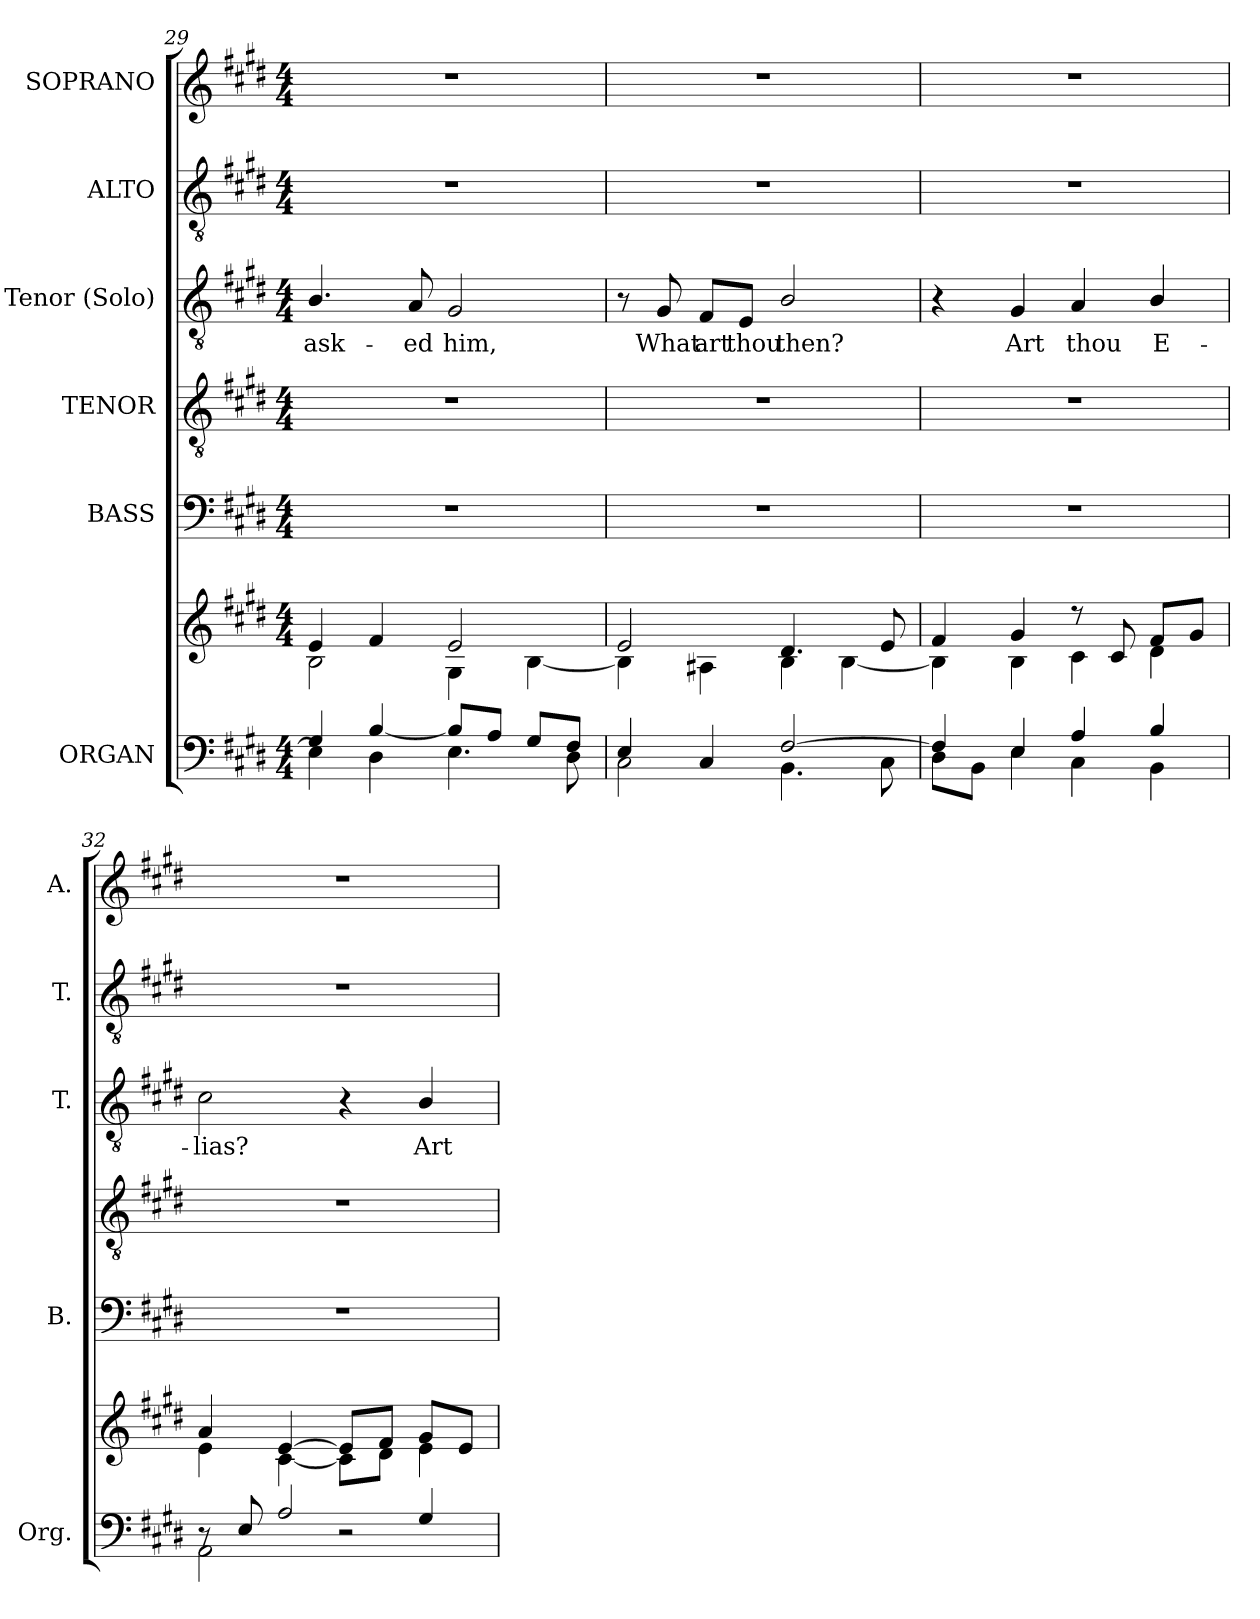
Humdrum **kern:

**kern	**kern	**kern	**kern	**kern	**text	**kern	**kern
*part6	*part6	*part5	*part4	*part3	*part3	*part2	*part1
*staff7	*staff6	*staff5	*staff4	*staff3	*staff3	*staff2	*staff1
*I"ORGAN	*	*I"BASS	*I"TENOR	*I"Tenor (Solo)	*	*I"ALTO	*I"SOPRANO
*I'Org.	*	*I'B.	*	*I'T.	*	*I'T.	*I'A.
*clefF4	*clefG2	*clefF4	*clefGv2	*clefGv2	*	*clefGv2	*clefG2
*	*	*	*ITrd7c12	*	*	*	*
*k[f#c#g#d#]	*k[f#c#g#d#]	*k[f#c#g#d#]	*k[f#c#g#d#]	*k[f#c#g#d#]	*	*k[f#c#g#d#]	*k[f#c#g#d#]
*E:	*E:	*E:	*E:	*E:	*	*E:	*E:
*M4/4	*M4/4	*M4/4	*M4/4	*M4/4	*	*M4/4	*M4/4
=29	=29	=29	=29	=29	=29	=29	=29
*^	*^	*	*	*	*	*	*
*	*^	*	*	*	*	*	*	*	*
!	!	!	!	!	!	!	!	!LO:LY:b:color=#000000	!	!
1ryy	4G#i/	4Ei\]	4ei/	2Bi\	1r	1r	4.Bi/	ask-	1r	1r
.	[>4Bi/	4D#i\	4f#i/	.	.	.	.	.	.	.
!	!	!	!	!	!	!	!	!LO:LY:b:color=#000000	!	!
.	.	.	.	.	.	.	8Ai/	-ed	.	.
!	!	!	!	!	!	!	!	!LO:LY:b:color=#000000	!	!
.	8Bi/L]	4.Ei\	2ei/	4G#i\	.	.	2G#i/	him,	.	.
.	8Ai/J	.	.	.	.	.	.	.	.	.
.	8G#i/L	.	.	[<4Bi\	.	.	.	.	.	.
.	8F#i/J	8D#i\	.	.	.	.	.	.	.	.
*	*v	*v	*	*	*	*	*	*	*	*
!!LO:LB:g=z
=30	=30	=30	=30	=30	=30	=30	=30	=30	=30
4Ei/	2C#i\	2ei/	4Bi\]	1r	1r	8r	.	1r	1r
!	!	!	!	!	!	!	!LO:LY:b:color=#000000	!	!
.	.	.	.	.	.	8G#i/	What	.	.
!	!	!	!	!	!	!	!LO:LY:b:color=#000000	!	!
4C#i/	.	.	4A#Xi\	.	.	8F#i/L	art	.	.
!	!	!	!	!	!	!	!LO:LY:b:color=#000000	!	!
.	.	.	.	.	.	8Ei/J	thou	.	.
!	!	!	!	!	!	!	!LO:LY:b:color=#000000	!	!
[>2F#i/	4.BBi\	4.d#i/	4Bi\	.	.	2Bi/	then?	.	.
.	.	.	[<4Bi\	.	.	.	.	.	.
.	8C#i\	8ei/	.	.	.	.	.	.	.
=31	=31	=31	=31	=31	=31	=31	=31	=31	=31
*	*^	*	*	*	*	*	*	*	*
1ryy	4F#i/]	8D#i\L	4f#i/	4Bi\]	1r	1r	4r	.	1r	1r
.	.	8BBi\J	.	.	.	.	.	.	.	.
!	!	!	!	!	!	!	!	!LO:LY:b:color=#000000	!	!
.	4Ei/	4Ei\	4g#i/	4Bi\	.	.	4G#i/	Art	.	.
!	!	!	!	!	!	!	!	!LO:LY:b:color=#000000	!	!
.	4Ai/	4C#i\	8r	4c#i\	.	.	4Ai/	thou	.	.
.	.	.	8c#i/	.	.	.	.	.	.	.
!	!	!	!	!	!	!	!	!LO:LY:b:color=#000000	!	!
.	4Bi/	4BBi\	8f#i/L	4d#i\	.	.	4Bi/	E-	.	.
.	.	.	8g#i/J	.	.	.	.	.	.	.
=32	=32	=32	=32	=32	=32	=32	=32	=32	=32	=32
!	!	!	!	!	!	!	!	!LO:LY:b:color=#000000	!	!
1ryy	8r	2AAi\	4ai/	4ei\	1r	1r	2c#i\	-lias?	1r	1r
.	8Ei/	.	.	.	.	.	.	.	.	.
.	2Ai/	.	[>4ei/	[<4c#i\	.	.	.	.	.	.
.	.	2r	8ei/L]	8c#i\L]	.	.	4r	.	.	.
.	.	.	8f#i/J	8d#i\J	.	.	.	.	.	.
!	!	!	!	!	!	!	!	!LO:LY:b:color=#000000	!	!
.	4G#i/	.	8g#i/L	4ei\	.	.	4Bi/	Art	.	.
.	.	.	8ei/J	.	.	.	.	.	.	.
*v	*v	*v	*	*	*	*	*	*	*	*
*	*v	*v	*	*	*	*	*	*
=	=	=	=	=	=	=	=
*-	*-	*-	*-	*-	*-	*-	*-
